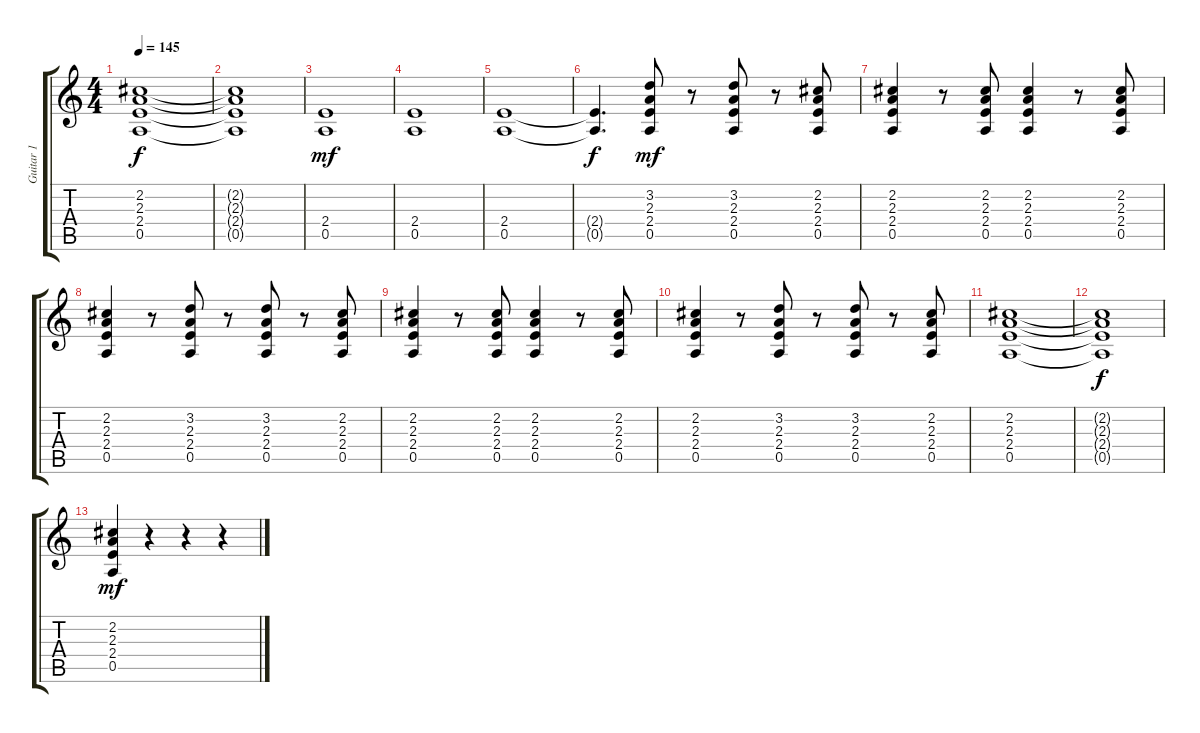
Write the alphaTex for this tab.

\track ("Guitar 1" "Guitar 1") {instrument overdrivenguitar}
\staff {score tabs}
\tuning (E4 B3 G3 D3 A2 E2) {hide}
\ts (4 4)
\tempo 145
\clef g2
\ks c
(2.2{t} 2.3{t} 2.4{t} 0.5{t}).1{dy f} |
(2.2{t} 2.3{t} 2.4{t} 0.5{t}).1 |
(2.4 0.5).1{dy mf} |
(2.4 0.5).1 |
(2.4 0.5).1 |
(2.4{t} 0.5{t}).4{d dy f} (3.2 2.3 2.4 0.5).8{dy mf} r.8 (3.2 2.3 2.4 0.5).8 r.8 (2.2 2.3 2.4 0.5).8 |
(2.2 2.3 2.4 0.5).4 r.8 (2.2 2.3 2.4 0.5).8 (2.2 2.3 2.4 0.5).4 r.8 (2.2 2.3 2.4 0.5).8 |
(2.2 2.3 2.4 0.5).4 r.8 (3.2 2.3 2.4 0.5).8 r.8 (3.2 2.3 2.4 0.5).8 r.8 (2.2 2.3 2.4 0.5).8 |
(2.2 2.3 2.4 0.5).4 r.8 (2.2 2.3 2.4 0.5).8 (2.2 2.3 2.4 0.5).4 r.8 (2.2 2.3 2.4 0.5).8 |
(2.2 2.3 2.4 0.5).4 r.8 (3.2 2.3 2.4 0.5).8 r.8 (3.2 2.3 2.4 0.5).8 r.8 (2.2 2.3 2.4 0.5).8 |
(2.2 2.3 2.4 0.5).1 |
(2.2{t} 2.3{t} 2.4{t} 0.5{t}).1{dy f} |
(2.2 2.3 2.4 0.5).4{dy mf} r.4 r.4 r.4
